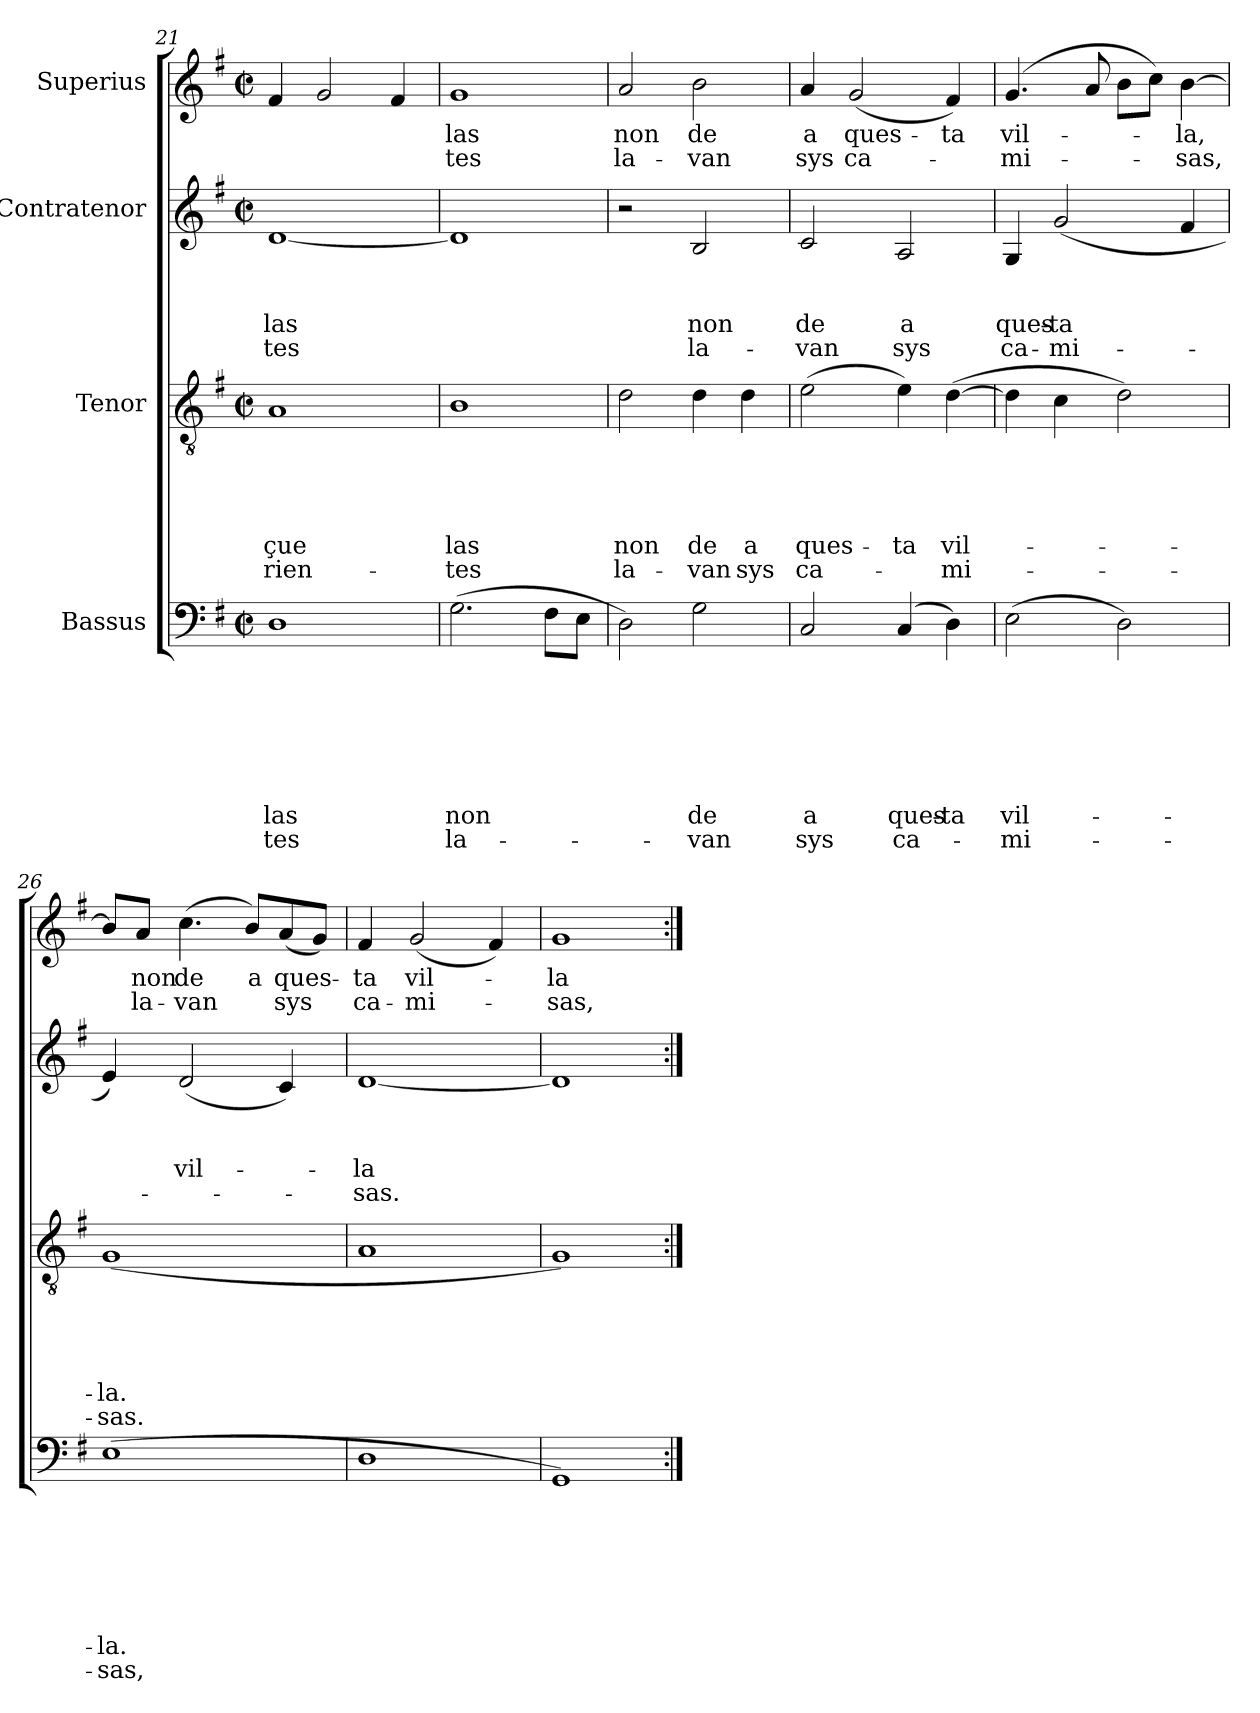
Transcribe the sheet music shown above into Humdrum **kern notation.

**kern	**text	**text	**text	**text	**text	**text	**text	**text	**kern	**text	**text	**text	**text	**text	**text	**kern	**text	**text	**text	**text	**kern	**text	**text
*part4	*part4	*part4	*part4	*part4	*part4	*part4	*part4	*part4	*part3	*part3	*part3	*part3	*part3	*part3	*part3	*part2	*part2	*part2	*part2	*part2	*part1	*part1	*part1
*staff4	*staff4	*staff4	*staff4	*staff4	*staff4	*staff4	*staff4	*staff4	*staff3	*staff3	*staff3	*staff3	*staff3	*staff3	*staff3	*staff2	*staff2	*staff2	*staff2	*staff2	*staff1	*staff1	*staff1
*I"Bassus	*	*	*	*	*	*	*	*	*I"Tenor	*	*	*	*	*	*	*I"Contratenor	*	*	*	*	*I"Superius	*	*
*clefF4	*	*	*	*	*	*	*	*	*clefGv2	*	*	*	*	*	*	*clefG2	*	*	*	*	*clefG2	*	*
*k[f#]	*	*	*	*	*	*	*	*	*k[f#]	*	*	*	*	*	*	*k[f#]	*	*	*	*	*k[f#]	*	*
*G:	*	*	*	*	*	*	*	*	*G:	*	*	*	*	*	*	*G:	*	*	*	*	*G:	*	*
*M2/2	*	*	*	*	*	*	*	*	*M2/2	*	*	*	*	*	*	*M2/2	*	*	*	*	*M2/2	*	*
*met(c|)	*	*	*	*	*	*	*	*	*met(c|)	*	*	*	*	*	*	*met(c|)	*	*	*	*	*met(c|)	*	*
=21	=21	=21	=21	=21	=21	=21	=21	=21	=21	=21	=21	=21	=21	=21	=21	=21	=21	=21	=21	=21	=21	=21	=21
1D	.	.	.	.	.	.	las	-tes	1A	.	.	.	.	-çue	-rien-	[1d	.	.	las	-tes	4f#/	.	.
.	.	.	.	.	.	.	.	.	.	.	.	.	.	.	.	.	.	.	.	.	2g/	.	.
.	.	.	.	.	.	.	.	.	.	.	.	.	.	.	.	.	.	.	.	.	4f#/	.	.
=22	=22	=22	=22	=22	=22	=22	=22	=22	=22	=22	=22	=22	=22	=22	=22	=22	=22	=22	=22	=22	=22	=22	=22
(2.G\	.	.	.	.	.	.	non	la-	1B	.	.	.	.	las	-tes	1d]	.	.	.	.	1g	las	-tes
8F#\L	.	.	.	.	.	.	.	.	.	.	.	.	.	.	.	.	.	.	.	.	.	.	.
8E\J	.	.	.	.	.	.	.	.	.	.	.	.	.	.	.	.	.	.	.	.	.	.	.
!!LO:PB:g=z
=23	=23	=23	=23	=23	=23	=23	=23	=23	=23	=23	=23	=23	=23	=23	=23	=23	=23	=23	=23	=23	=23	=23	=23
2D\)	.	.	.	.	.	.	.	.	2d\	.	.	.	.	non	la-	2r	.	.	.	.	2a/	non	la-
2G\	.	.	.	.	.	.	de	-van	4d\	.	.	.	.	de	-van	2B/	.	.	non	la-	2b\	de	-van
.	.	.	.	.	.	.	.	.	4d\	.	.	.	.	a	sys	.	.	.	.	.	.	.	.
=24	=24	=24	=24	=24	=24	=24	=24	=24	=24	=24	=24	=24	=24	=24	=24	=24	=24	=24	=24	=24	=24	=24	=24
2C/	.	.	.	.	.	.	a	sys	(2e\	.	.	.	.	ques-	ca-	2c/	.	.	de	-van	4a/	a	sys
.	.	.	.	.	.	.	.	.	.	.	.	.	.	.	.	.	.	.	.	.	(2g/	ques-	ca-
(4C/	.	.	.	.	.	.	ques-	ca-	4e\)	.	.	.	.	-ta	.	2A/	.	.	a	sys	.	.	.
4D\)	.	.	.	.	.	.	-ta	.	([4d\	.	.	.	.	vil-	-mi-	.	.	.	.	.	4f#/)	-ta	.
=25	=25	=25	=25	=25	=25	=25	=25	=25	=25	=25	=25	=25	=25	=25	=25	=25	=25	=25	=25	=25	=25	=25	=25
(2E\	.	.	.	.	.	.	vil-	-mi-	4d\]	.	.	.	.	.	.	4G/	.	.	ques-	ca-	(4.g/	vil-	-mi-
.	.	.	.	.	.	.	.	.	4c\	.	.	.	.	.	.	(2g/	.	.	-ta	-mi-	.	.	.
.	.	.	.	.	.	.	.	.	.	.	.	.	.	.	.	.	.	.	.	.	8a/	.	.
2D\)	.	.	.	.	.	.	.	.	2d\)	.	.	.	.	.	.	.	.	.	.	.	8b\L	.	.
.	.	.	.	.	.	.	.	.	.	.	.	.	.	.	.	.	.	.	.	.	8cc\J)	.	.
.	.	.	.	.	.	.	.	.	.	.	.	.	.	.	.	4f#/	.	.	.	.	[4b\	-la,	-sas,
!!LO:LB:g=z
=26	=26	=26	=26	=26	=26	=26	=26	=26	=26	=26	=26	=26	=26	=26	=26	=26	=26	=26	=26	=26	=26	=26	=26
(1E	.	.	.	.	.	.	-la.	-sas,	(1G	.	.	.	.	-la.	-sas.	4e/)	.	.	.	.	8b/L]	.	.
.	.	.	.	.	.	.	.	.	.	.	.	.	.	.	.	.	.	.	.	.	8a/J	non	la-
.	.	.	.	.	.	.	.	.	.	.	.	.	.	.	.	(2d/	.	.	vil-	.	(4.cc\	de	-van
.	.	.	.	.	.	.	.	.	.	.	.	.	.	.	.	.	.	.	.	.	8b/L)	a	.
.	.	.	.	.	.	.	.	.	.	.	.	.	.	.	.	4c/)	.	.	.	.	(8a/	ques-	sys
.	.	.	.	.	.	.	.	.	.	.	.	.	.	.	.	.	.	.	.	.	8g/J)	.	.
=27	=27	=27	=27	=27	=27	=27	=27	=27	=27	=27	=27	=27	=27	=27	=27	=27	=27	=27	=27	=27	=27	=27	=27
1D	.	.	.	.	.	.	.	.	1A	.	.	.	.	.	.	[1d	.	.	-la	-sas.	4f#/	-ta	ca-
.	.	.	.	.	.	.	.	.	.	.	.	.	.	.	.	.	.	.	.	.	(2g/	vil-	-mi-
.	.	.	.	.	.	.	.	.	.	.	.	.	.	.	.	.	.	.	.	.	4f#/)	.	.
=28	=28	=28	=28	=28	=28	=28	=28	=28	=28	=28	=28	=28	=28	=28	=28	=28	=28	=28	=28	=28	=28	=28	=28
1GG)	.	.	.	.	.	.	.	.	1G)	.	.	.	.	.	.	1d]	.	.	.	.	1g	-la	-sas,
=:|!	=:|!	=:|!	=:|!	=:|!	=:|!	=:|!	=:|!	=:|!	=:|!	=:|!	=:|!	=:|!	=:|!	=:|!	=:|!	=:|!	=:|!	=:|!	=:|!	=:|!	=:|!	=:|!	=:|!
*-	*-	*-	*-	*-	*-	*-	*-	*-	*-	*-	*-	*-	*-	*-	*-	*-	*-	*-	*-	*-	*-	*-	*-
